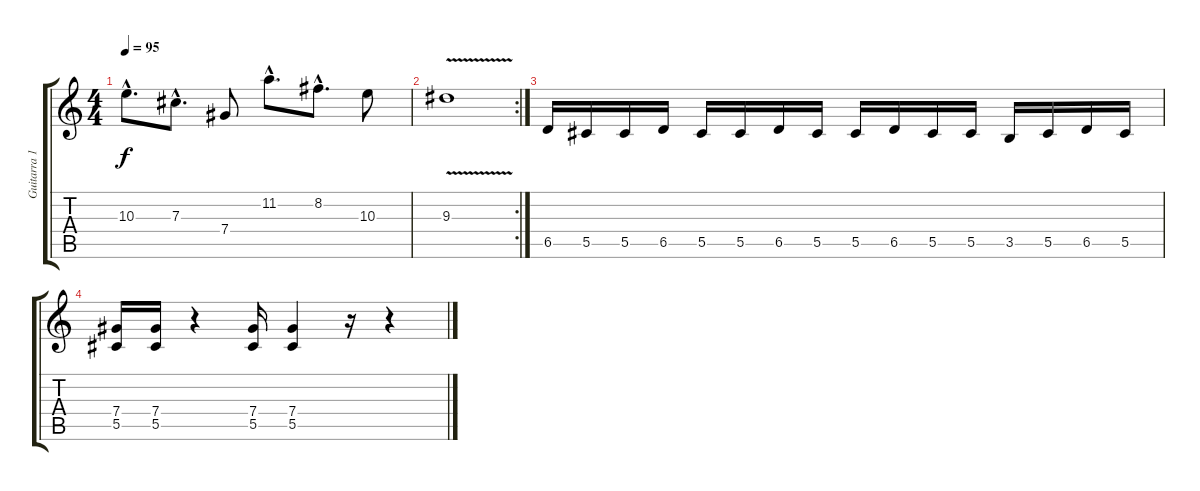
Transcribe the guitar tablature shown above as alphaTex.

\track ("Guitarra 1" "Guitarra 1") {instrument distortionguitar}
\staff {score tabs}
\tuning (Eb4 Bb3 Gb3 Db3 Ab2 Eb2) {hide}
\ts (4 4)
\tempo 95
\clef g2
\ks c
10.3{hac}.8{d dy f} 7.3{hac}.8{d} 7.4.8 11.2{hac}.8{d} 8.2{hac}.8{d} 10.3.8 |
\rc 2
9.3{v}.1 |
6.5.16 5.5.16 5.5.16 6.5.16 5.5.16 5.5.16 6.5.16 5.5.16 5.5.16 6.5.16 5.5.16 5.5.16 3.5.16 5.5.16 6.5.16 5.5.16 |
(7.4 5.5).16 (7.4 5.5).16 r.4 (7.4 5.5).16 (7.4 5.5).4 r.16 r.4
